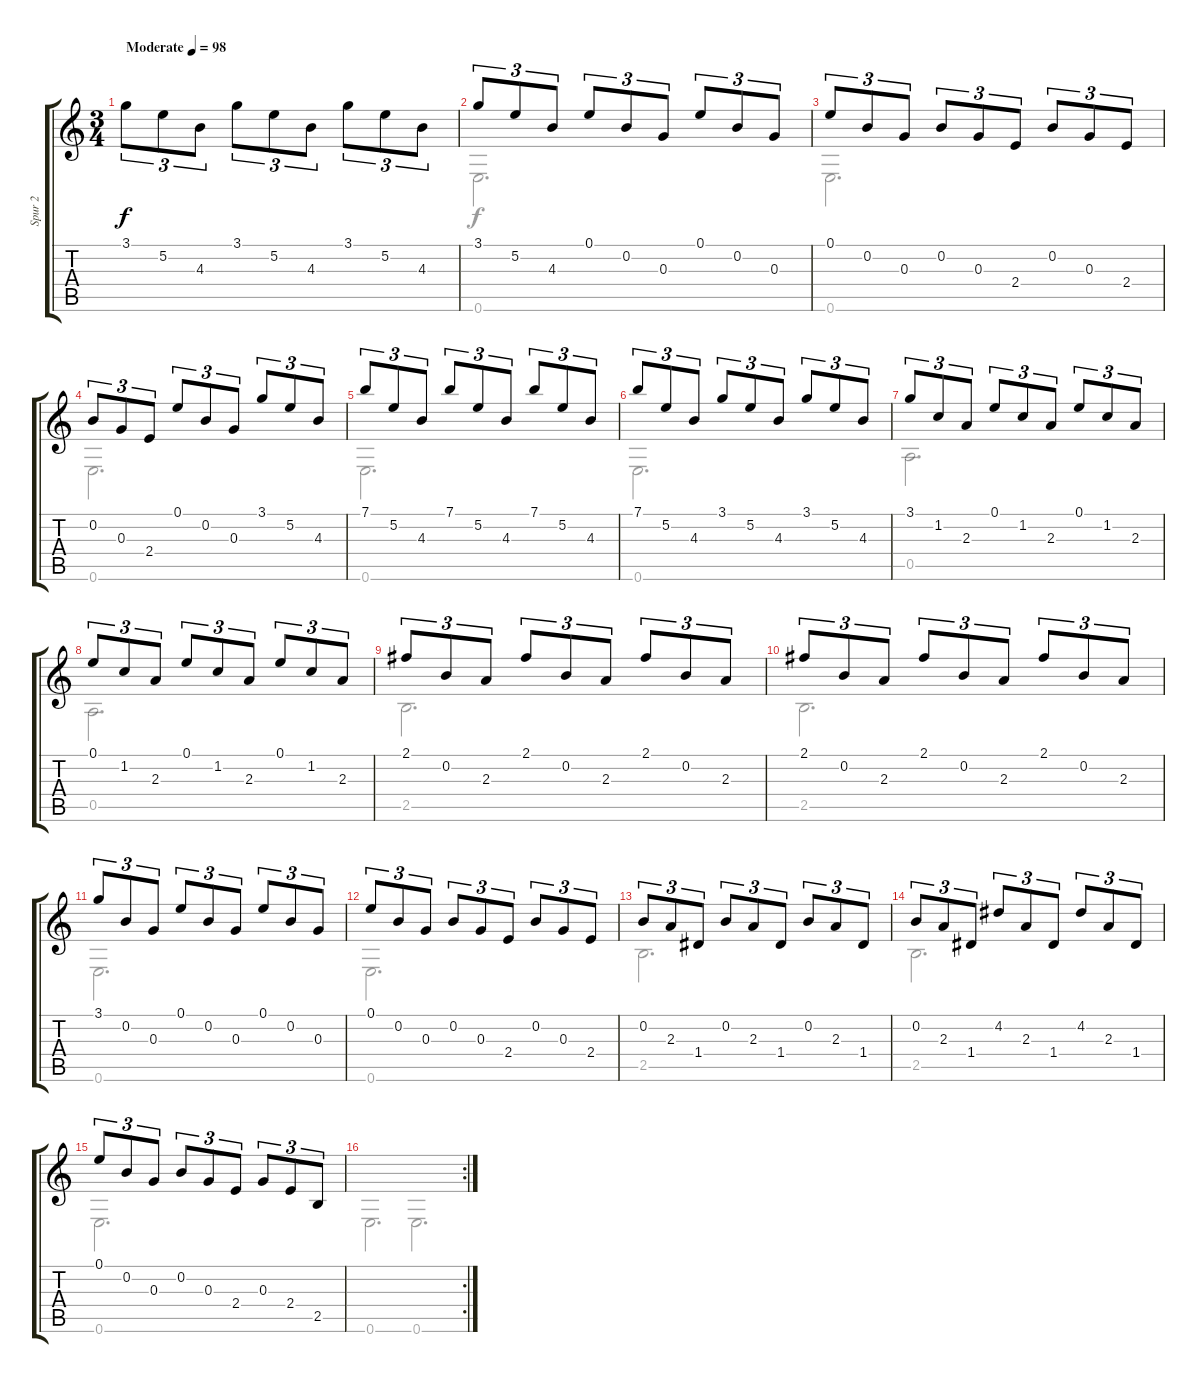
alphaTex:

\track ("Spur 2" "Spur 2") {instrument acousticguitarnylon}
\staff {score tabs}
\tuning (E4 B3 G3 D3 A2 E2) {hide}
\voice
\ts (3 4)
\tempo (98 "Moderate")
\clef g2
\ks c
3.1.8{tu (3 2) dy f instrument acousticguitarnylon} 5.2.8{tu (3 2)} 4.3.8{tu (3 2)} 3.1.8{tu (3 2)} 5.2.8{tu (3 2)} 4.3.8{tu (3 2)} 3.1.8{tu (3 2)} 5.2.8{tu (3 2)} 4.3.8{tu (3 2)} |
3.1.8{tu (3 2)} 5.2.8{tu (3 2)} 4.3.8{tu (3 2)} 0.1.8{tu (3 2)} 0.2.8{tu (3 2)} 0.3.8{tu (3 2)} 0.1.8{tu (3 2)} 0.2.8{tu (3 2)} 0.3.8{tu (3 2)} |
0.1.8{tu (3 2)} 0.2.8{tu (3 2)} 0.3.8{tu (3 2)} 0.2.8{tu (3 2)} 0.3.8{tu (3 2)} 2.4.8{tu (3 2)} 0.2.8{tu (3 2)} 0.3.8{tu (3 2)} 2.4.8{tu (3 2)} |
0.2.8{tu (3 2)} 0.3.8{tu (3 2)} 2.4.8{tu (3 2)} 0.1.8{tu (3 2)} 0.2.8{tu (3 2)} 0.3.8{tu (3 2)} 3.1.8{tu (3 2)} 5.2.8{tu (3 2)} 4.3.8{tu (3 2)} |
7.1.8{tu (3 2)} 5.2.8{tu (3 2)} 4.3.8{tu (3 2)} 7.1.8{tu (3 2)} 5.2.8{tu (3 2)} 4.3.8{tu (3 2)} 7.1.8{tu (3 2)} 5.2.8{tu (3 2)} 4.3.8{tu (3 2)} |
7.1.8{tu (3 2)} 5.2.8{tu (3 2)} 4.3.8{tu (3 2)} 3.1.8{tu (3 2)} 5.2.8{tu (3 2)} 4.3.8{tu (3 2)} 3.1.8{tu (3 2)} 5.2.8{tu (3 2)} 4.3.8{tu (3 2)} |
3.1.8{tu (3 2)} 1.2.8{tu (3 2)} 2.3.8{tu (3 2)} 0.1.8{tu (3 2)} 1.2.8{tu (3 2)} 2.3.8{tu (3 2)} 0.1.8{tu (3 2)} 1.2.8{tu (3 2)} 2.3.8{tu (3 2)} |
0.1.8{tu (3 2)} 1.2.8{tu (3 2)} 2.3.8{tu (3 2)} 0.1.8{tu (3 2)} 1.2.8{tu (3 2)} 2.3.8{tu (3 2)} 0.1.8{tu (3 2)} 1.2.8{tu (3 2)} 2.3.8{tu (3 2)} |
2.1.8{tu (3 2)} 0.2.8{tu (3 2)} 2.3.8{tu (3 2)} 2.1.8{tu (3 2)} 0.2.8{tu (3 2)} 2.3.8{tu (3 2)} 2.1.8{tu (3 2)} 0.2.8{tu (3 2)} 2.3.8{tu (3 2)} |
2.1.8{tu (3 2)} 0.2.8{tu (3 2)} 2.3.8{tu (3 2)} 2.1.8{tu (3 2)} 0.2.8{tu (3 2)} 2.3.8{tu (3 2)} 2.1.8{tu (3 2)} 0.2.8{tu (3 2)} 2.3.8{tu (3 2)} |
3.1.8{tu (3 2)} 0.2.8{tu (3 2)} 0.3.8{tu (3 2)} 0.1.8{tu (3 2)} 0.2.8{tu (3 2)} 0.3.8{tu (3 2)} 0.1.8{tu (3 2)} 0.2.8{tu (3 2)} 0.3.8{tu (3 2)} |
0.1.8{tu (3 2)} 0.2.8{tu (3 2)} 0.3.8{tu (3 2)} 0.2.8{tu (3 2)} 0.3.8{tu (3 2)} 2.4.8{tu (3 2)} 0.2.8{tu (3 2)} 0.3.8{tu (3 2)} 2.4.8{tu (3 2)} |
0.2.8{tu (3 2)} 2.3.8{tu (3 2)} 1.4.8{tu (3 2)} 0.2.8{tu (3 2)} 2.3.8{tu (3 2)} 1.4.8{tu (3 2)} 0.2.8{tu (3 2)} 2.3.8{tu (3 2)} 1.4.8{tu (3 2)} |
0.2.8{tu (3 2)} 2.3.8{tu (3 2)} 1.4.8{tu (3 2)} 4.2.8{tu (3 2)} 2.3.8{tu (3 2)} 1.4.8{tu (3 2)} 4.2.8{tu (3 2)} 2.3.8{tu (3 2)} 1.4.8{tu (3 2)} |
0.1.8{tu (3 2)} 0.2.8{tu (3 2)} 0.3.8{tu (3 2)} 0.2.8{tu (3 2)} 0.3.8{tu (3 2)} 2.4.8{tu (3 2)} 0.3.8{tu (3 2)} 2.4.8{tu (3 2)} 2.5.8{tu (3 2)} |
\rc 2
\voice
\clef g2
\ottava regular
\simile none
\ks c
0.6.2{d dy f} |
0.6.2{d} |
0.6.2{d} |
0.6.2{d} |
0.6.2{d} |
0.6.2{d} |
0.5.2{d} |
0.5.2{d} |
2.5.2{d} |
2.5.2{d} |
0.6.2{d} |
0.6.2{d} |
2.5.2{d} |
2.5.2{d} |
0.6.2{d} |
0.6.2{d}
